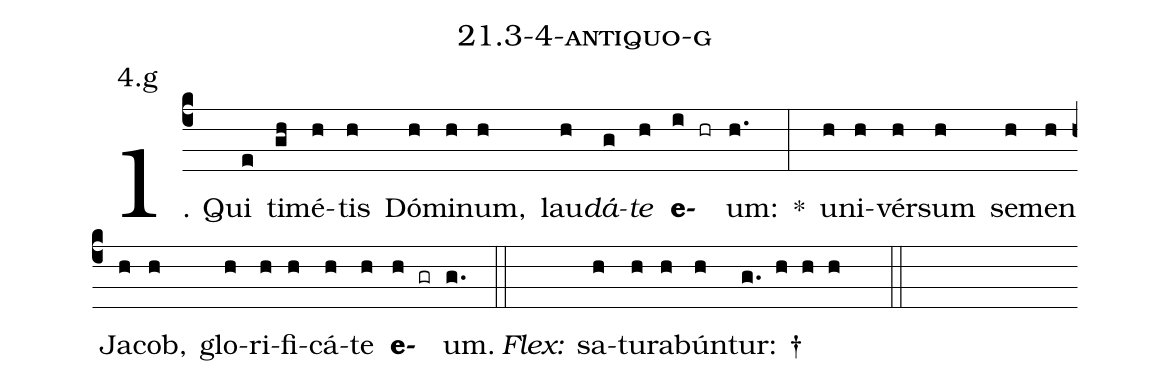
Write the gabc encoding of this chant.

name: 21.3-4-antiquo-g;
annotation: 4.g;
%%
(c4)1. Qui(e) ti(gh)mé(h)tis(h) Dó(h)mi(h)num,(h) lau(h)<i>dá</i>(g)<i>te</i>(h) <b>e</b>(i hr)um:(h.) *(:) u(h)ni(h)vér(h)sum(h) se(h)men(h) Ja(h)cob,(h) glo(h)ri(h)fi(h)cá(h)te(h) <b>e</b>(h gr)um.(g.) (::)
<i>Flex:</i>()  sa(h)tu(h)ra(h)bún(h)tur: †(g. h h h  ::)

%E(h) u(h) o(h) u(h) a(h) e.(g.) (::)
